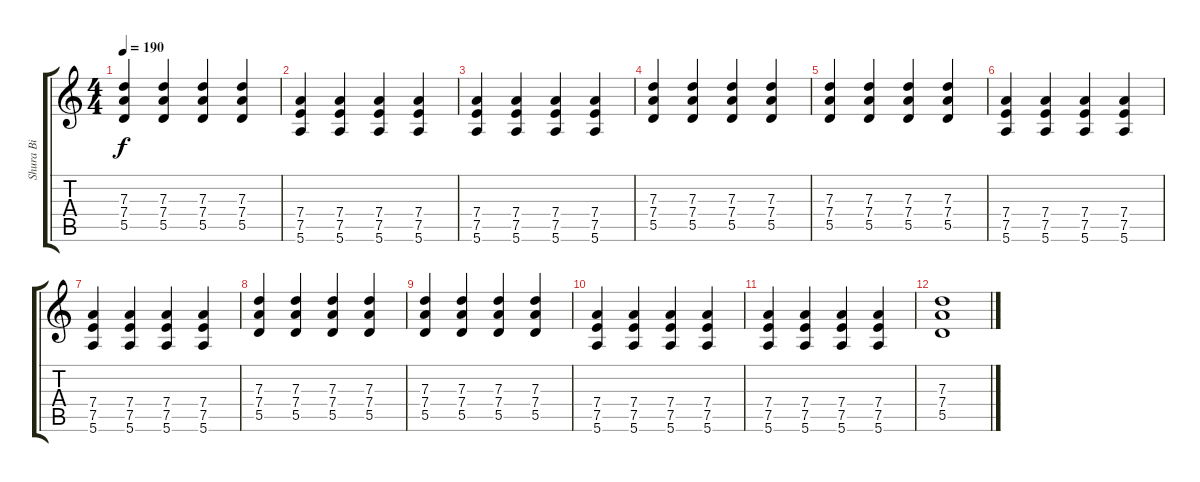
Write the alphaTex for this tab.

\track ("Shura Bi" "Shura Bi") {instrument distortionguitar}
\staff {score tabs}
\tuning (E4 B3 G3 D3 A2 E2) {hide}
\ts (4 4)
\tempo 190
\clef g2
\ks c
(7.3 7.4 5.5).4{dy f} (7.3 7.4 5.5).4 (7.3 7.4 5.5).4 (7.3 7.4 5.5).4 |
(7.4 7.5 5.6).4 (7.4 7.5 5.6).4 (7.4 7.5 5.6).4 (7.4 7.5 5.6).4 |
(7.4 7.5 5.6).4 (7.4 7.5 5.6).4 (7.4 7.5 5.6).4 (7.4 7.5 5.6).4 |
(7.3 7.4 5.5).4 (7.3 7.4 5.5).4 (7.3 7.4 5.5).4 (7.3 7.4 5.5).4 |
(7.3 7.4 5.5).4 (7.3 7.4 5.5).4 (7.3 7.4 5.5).4 (7.3 7.4 5.5).4 |
(7.4 7.5 5.6).4 (7.4 7.5 5.6).4 (7.4 7.5 5.6).4 (7.4 7.5 5.6).4 |
(7.4 7.5 5.6).4 (7.4 7.5 5.6).4 (7.4 7.5 5.6).4 (7.4 7.5 5.6).4 |
(7.3 7.4 5.5).4 (7.3 7.4 5.5).4 (7.3 7.4 5.5).4 (7.3 7.4 5.5).4 |
(7.3 7.4 5.5).4 (7.3 7.4 5.5).4 (7.3 7.4 5.5).4 (7.3 7.4 5.5).4 |
(7.4 7.5 5.6).4 (7.4 7.5 5.6).4 (7.4 7.5 5.6).4 (7.4 7.5 5.6).4 |
(7.4 7.5 5.6).4 (7.4 7.5 5.6).4 (7.4 7.5 5.6).4 (7.4 7.5 5.6).4 |
(7.3 7.4 5.5).1
